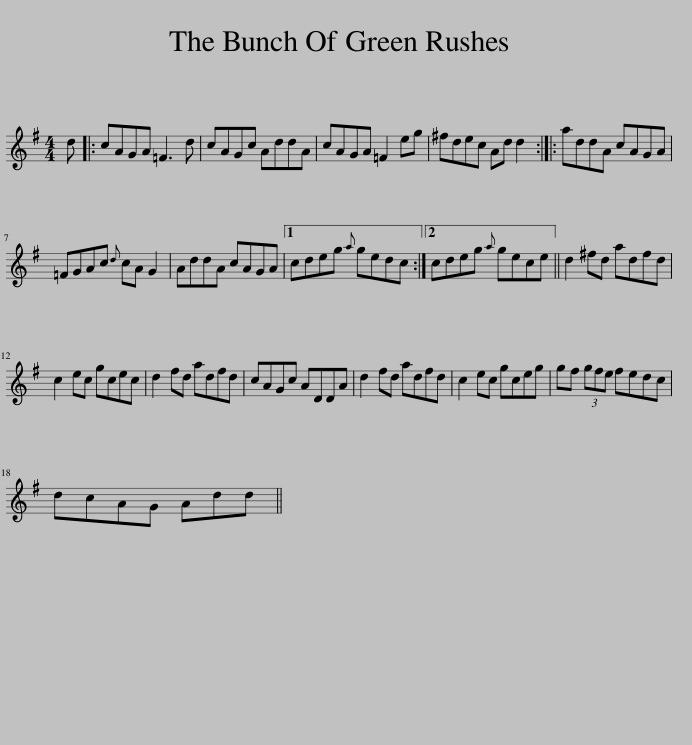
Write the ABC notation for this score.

X:1
L:1/8
M:4/4
I:linebreak $
K:G
V:1 treble
V:1
 d |: cAGA =F3 d | cAGc AddA | cAGA =F2 eg | ^fdec Ad d2 :: %5
 addA cAGA |$ =FGAc{d} cA G2 | AddA cAGA |1 cdeg{a} gedc :|2 cdeg{a} gece || %10
 d2 ^fd adfd |$ c2 ec gcec | d2 fd adfd | cAGc ADDA | d2 fd adfd | %15
 c2 ec gceg | gf (3gfe fedc |$ dcAG Add || %18
